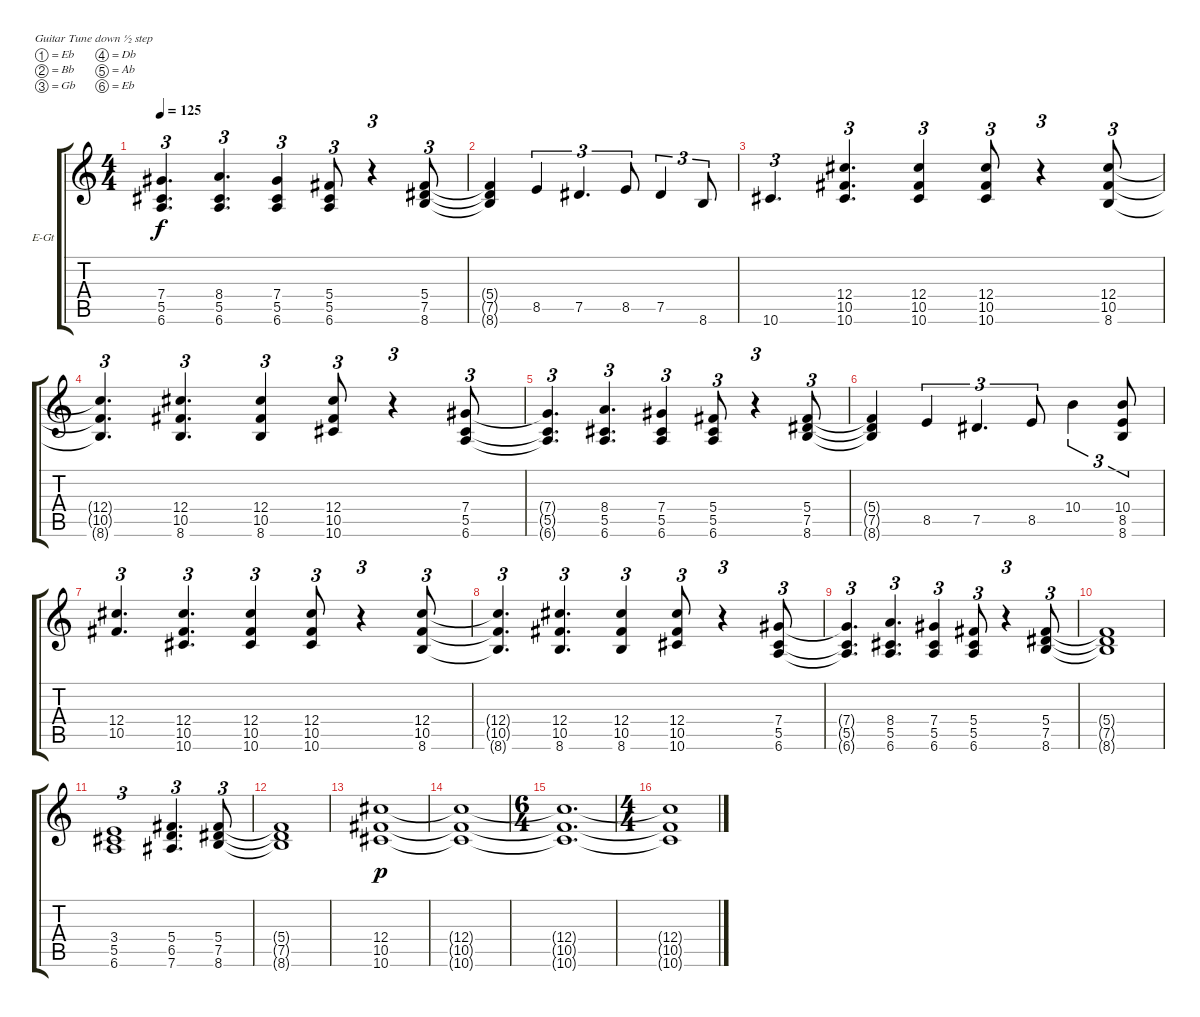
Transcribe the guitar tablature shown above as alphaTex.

\defaultSystemsLayout 4
\bracketExtendMode groupsimilarinstruments
\firstSystemTrackNameOrientation horizontal
\otherSystemsTrackNameOrientation horizontal
\track ("Electric Guitar (Drive)" "E-Gt") {instrument overdrivenguitar}
\staff {score tabs}
\tuning (Eb4 Bb3 Gb3 Db3 Ab2 Eb2)
\ts (4 4)
\tempo 125
\clef g2
\ks c
(7.4{t} 5.5{t} 6.6{t}).4{d tu (3 2) dy f} (6.6 5.5 8.4).4{d tu (3 2)} (6.6 5.5 7.4).4{tu (3 2)} (6.6 5.5 5.4).8{tu (3 2)} r.4{tu (3 2)} (8.6 7.5 5.4).8{tu (3 2)} |
(8.6{t} 7.5{t} 5.4{t}).4 8.5.4{tu (3 2)} 7.5.4{d tu (3 2)} 8.5.8{tu (3 2)} 7.5.4{tu (3 2)} 8.6.8{tu (3 2)} |
10.6.4{d tu (3 2)} (10.5 12.4 10.6).4{d tu (3 2)} (10.5 12.4 10.6).4{tu (3 2)} (10.5 10.6 12.4).8{tu (3 2)} r.4{tu (3 2)} (8.6 10.5 12.4).8{tu (3 2)} |
(8.6{t} 10.5{t} 12.4{t}).4{d tu (3 2)} (8.6 10.5 12.4).4{d tu (3 2)} (8.6 10.5 12.4).4{tu (3 2)} (10.6 10.5 12.4).8{tu (3 2)} r.4{tu (3 2)} (6.6 5.5 7.4).8{tu (3 2)} |
(7.4{t} 5.5{t} 6.6{t}).4{d tu (3 2)} (6.6 5.5 8.4).4{d tu (3 2)} (6.6 5.5 7.4).4{tu (3 2)} (6.6 5.5 5.4).8{tu (3 2)} r.4{tu (3 2)} (8.6 7.5 5.4).8{tu (3 2)} |
(8.6{t} 7.5{t} 5.4{t}).4 8.5.4{tu (3 2)} 7.5.4{d tu (3 2)} 8.5.8{tu (3 2)} 10.4.4{tu (3 2)} (8.6 8.5 10.4).8{tu (3 2)} |
(10.5 12.4).4{d tu (3 2)} (10.5 12.4 10.6).4{d tu (3 2)} (10.5 12.4 10.6).4{tu (3 2)} (10.5 10.6 12.4).8{tu (3 2)} r.4{tu (3 2)} (8.6 10.5 12.4).8{tu (3 2)} |
(8.6{t} 10.5{t} 12.4{t}).4{d tu (3 2)} (8.6 10.5 12.4).4{d tu (3 2)} (8.6 10.5 12.4).4{tu (3 2)} (10.6 10.5 12.4).8{tu (3 2)} r.4{tu (3 2)} (6.6 5.5 7.4).8{tu (3 2)} |
(7.4{t} 5.5{t} 6.6{t}).4{d tu (3 2)} (6.6 5.5 8.4).4{d tu (3 2)} (6.6 5.5 7.4).4{tu (3 2)} (6.6 5.5 5.4).8{tu (3 2)} r.4{tu (3 2)} (8.6 7.5 5.4).8{tu (3 2)} |
(8.6{t} 7.5{t} 5.4{t}).1 |
(6.6 5.5 3.4).1{tu (3 2)} (7.6 6.5 5.4).4{d tu (3 2)} (8.6 7.5 5.4).8{tu (3 2)} |
(8.6{t} 7.5{t} 5.4{t}).1 |
(10.6 10.5 12.4).1{dy p} |
(12.4{t} 10.5{t} 10.6{t}).1 |
\ts (6 4)
(10.6{t} 10.5{t} 12.4{t}).1{d} |
\ts (4 4)
(12.4{t} 10.5{t} 10.6{t}).1
